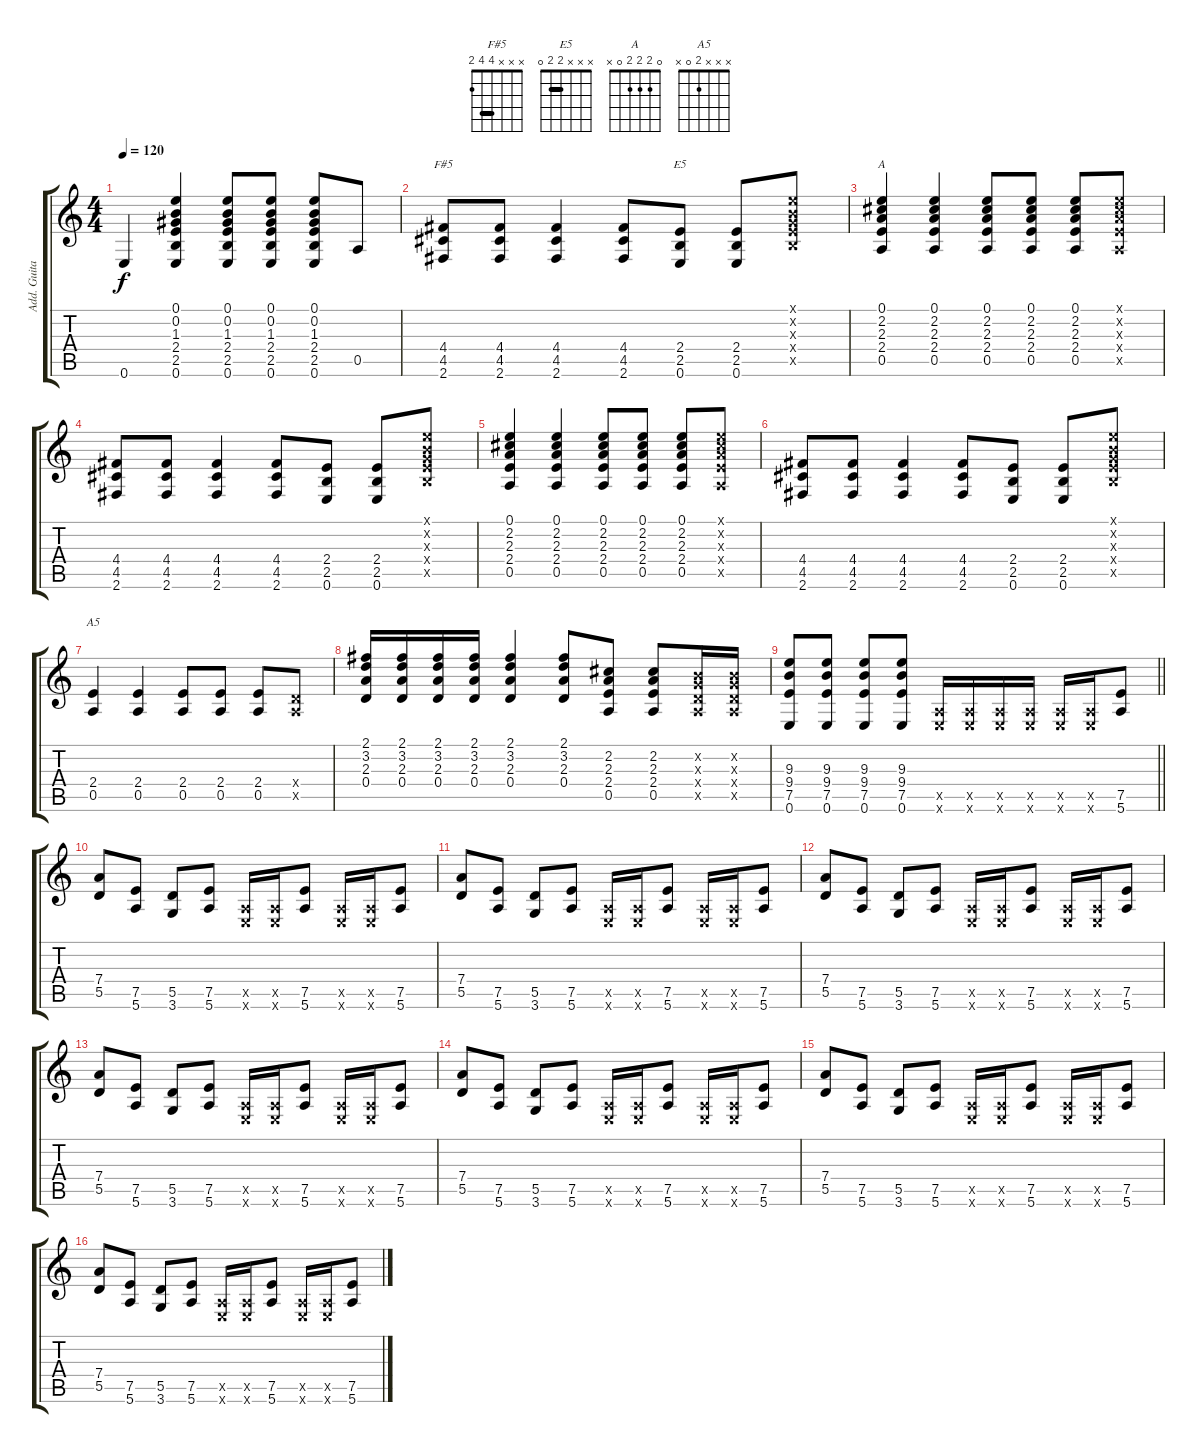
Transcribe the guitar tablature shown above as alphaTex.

\track ("Add. Guitar 1" "Add. Guita") {instrument distortionguitar}
\staff {score tabs}
\tuning (E4 B3 G3 D3 A2 E2) {hide}
\chord ("F#5" x x x 4 4 2) {barre 4}
\chord ("E5" x x x 2 2 0) {barre 2}
\chord ("A" 0 2 2 2 0 x)
\chord ("A5" x x x 2 0 x)
\ts (4 4)
\tempo 120
\clef g2
\ks c
0.6.4{dy f} (0.1 0.2 1.3 2.4 2.5 0.6).4 (0.1 0.2 1.3 2.4 2.5 0.6).8 (0.1 0.2 1.3 2.4 2.5 0.6).8 (0.1 0.2 1.3 2.4 2.5 0.6).8 0.5.8 |
(4.4 4.5 2.6).8{ch "F#5"} (4.4 4.5 2.6).8 (4.4 4.5 2.6).4 (4.4 4.5 2.6).8 (2.4 2.5 0.6).8{ch "E5"} (2.4 2.5 0.6).8 (0.1{x} 0.2{x} 0.3{x} 2.4{x} 2.5{x}).8 |
(0.1 2.2 2.3 2.4 0.5).4{ch "A"} (0.1 2.2 2.3 2.4 0.5).4 (0.1 2.2 2.3 2.4 0.5).8 (0.1 2.2 2.3 2.4 0.5).8 (0.1 2.2 2.3 2.4 0.5).8 (0.1{x} 2.2{x} 2.3{x} 2.4{x} 0.5{x}).8 |
(4.4 4.5 2.6).8 (4.4 4.5 2.6).8 (4.4 4.5 2.6).4 (4.4 4.5 2.6).8 (2.4 2.5 0.6).8 (2.4 2.5 0.6).8 (0.1{x} 0.2{x} 0.3{x} 2.4{x} 2.5{x}).8 |
(0.1 2.2 2.3 2.4 0.5).4 (0.1 2.2 2.3 2.4 0.5).4 (0.1 2.2 2.3 2.4 0.5).8 (0.1 2.2 2.3 2.4 0.5).8 (0.1 2.2 2.3 2.4 0.5).8 (0.1{x} 2.2{x} 2.3{x} 2.4{x} 0.5{x}).8 |
(4.4 4.5 2.6).8 (4.4 4.5 2.6).8 (4.4 4.5 2.6).4 (4.4 4.5 2.6).8 (2.4 2.5 0.6).8 (2.4 2.5 0.6).8 (0.1{x} 0.2{x} 0.3{x} 2.4{x} 2.5{x}).8 |
(2.4 0.5).4{ch "A5"} (2.4 0.5).4 (2.4 0.5).8 (2.4 0.5).8 (2.4 0.5).8 (0.4{x} 0.5{x}).8 |
(2.1 3.2 2.3 0.4).16 (2.1 3.2 2.3 0.4).16 (2.1 3.2 2.3 0.4).16 (2.1 3.2 2.3 0.4).16 (2.1 3.2 2.3 0.4).4 (2.1 3.2 2.3 0.4).8 (2.2 2.3 2.4 0.5).8 (2.2 2.3 2.4 0.5).8 (0.2{x} 0.3{x} 0.4{x} 0.5{x}).16 (0.2{x} 0.3{x} 0.4{x} 0.5{x}).16 |
\barLineRight lightlight
(9.3 9.4 7.5 0.6).8 (9.3 9.4 7.5 0.6).8 (9.3 9.4 7.5 0.6).8 (9.3 9.4 7.5 0.6).8 (0.5{x} 0.6{x}).16 (0.5{x} 0.6{x}).16 (0.5{x} 0.6{x}).16 (0.5{x} 0.6{x}).16 (0.5{x} 0.6{x}).16 (0.5{x} 0.6{x}).16 (7.5 5.6).8 |
(7.4 5.5).8 (7.5 5.6).8 (5.5 3.6).8 (7.5 5.6).8 (0.5{x} 0.6{x}).16 (0.5{x} 0.6{x}).16 (7.5 5.6).8 (0.5{x} 0.6{x}).16 (0.5{x} 0.6{x}).16 (7.5 5.6).8 |
(7.4 5.5).8 (7.5 5.6).8 (5.5 3.6).8 (7.5 5.6).8 (0.5{x} 0.6{x}).16 (0.5{x} 0.6{x}).16 (7.5 5.6).8 (0.5{x} 0.6{x}).16 (0.5{x} 0.6{x}).16 (7.5 5.6).8 |
(7.4 5.5).8 (7.5 5.6).8 (5.5 3.6).8 (7.5 5.6).8 (0.5{x} 0.6{x}).16 (0.5{x} 0.6{x}).16 (7.5 5.6).8 (0.5{x} 0.6{x}).16 (0.5{x} 0.6{x}).16 (7.5 5.6).8 |
(7.4 5.5).8 (7.5 5.6).8 (5.5 3.6).8 (7.5 5.6).8 (0.5{x} 0.6{x}).16 (0.5{x} 0.6{x}).16 (7.5 5.6).8 (0.5{x} 0.6{x}).16 (0.5{x} 0.6{x}).16 (7.5 5.6).8 |
(7.4 5.5).8 (7.5 5.6).8 (5.5 3.6).8 (7.5 5.6).8 (0.5{x} 0.6{x}).16 (0.5{x} 0.6{x}).16 (7.5 5.6).8 (0.5{x} 0.6{x}).16 (0.5{x} 0.6{x}).16 (7.5 5.6).8 |
(7.4 5.5).8 (7.5 5.6).8 (5.5 3.6).8 (7.5 5.6).8 (0.5{x} 0.6{x}).16 (0.5{x} 0.6{x}).16 (7.5 5.6).8 (0.5{x} 0.6{x}).16 (0.5{x} 0.6{x}).16 (7.5 5.6).8 |
(7.4 5.5).8 (7.5 5.6).8 (5.5 3.6).8 (7.5 5.6).8 (0.5{x} 0.6{x}).16 (0.5{x} 0.6{x}).16 (7.5 5.6).8 (0.5{x} 0.6{x}).16 (0.5{x} 0.6{x}).16 (7.5 5.6).8
